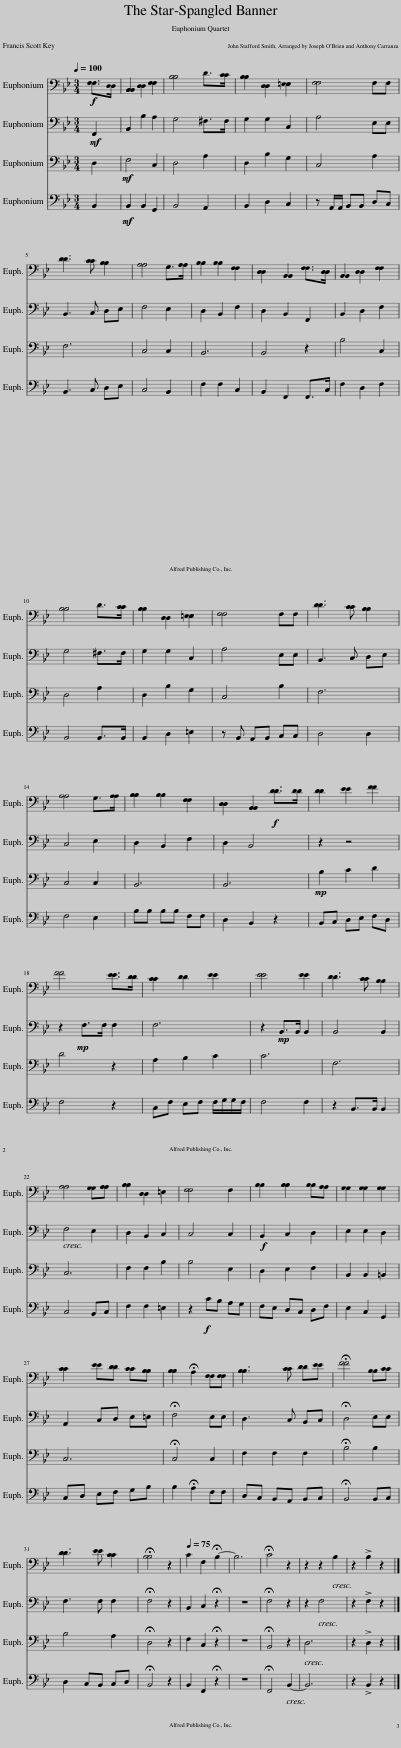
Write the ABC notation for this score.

X:1
%%score 1 2 3 4
L:1/8
Q:1/4=100
M:3/4
I:linebreak $
K:Bb
V:1 bass
V:2 bass
V:3 bass
V:4 bass
V:1
!f! [F,F,]>[D,D,] | [B,,B,,]2 [D,D,]2 [F,F,]2 | [B,B,]4 D>[CC] | [B,B,]2 [D,D,]2 [=E,E,E,]2 | [F,F,]4 F,F, |$ %5
 [DD]3 [CC] [B,B,]2 | [A,A,]4 G,>[A,A,] | [B,B,]2 [B,B,]2 [F,F,]2 | [D,D,]2 [B,,B,,]2 [F,F,]>[D,D,] | [B,,B,,]2 [D,D,]2 [F,F,]2 |$ %10
 [B,B,]4 D>[CC] | [B,B,]2 [D,D,]2 [=E,E,E,]2 | [F,F,]4 F,F, | [DD]3 [CC] [B,B,]2 |$ [A,A,]4 G,>[A,A,] | %15
 [B,B,]2 [B,B,]2 [F,F,]2 | [D,D,]2 [B,,B,,]2!f! [DD]>[DD] | [DD]2 [EE]2 [FF]2 |$ [FF]4 [EE]>[DD] | [CC]2 [DD]2 [EE]2 | %20
 [EE]4 [EE]2 | [DD]3 [CC] [B,B,]2 |$ [A,A,]4 [G,G,][A,A,] | [B,B,]2 [D,D,]2 =E,2 | [F,F,]4 F,2 | %25
 [B,B,]2 [B,B,]2 [B,B,][A,A,] | [G,G,]2 [G,G,]2 [G,G,]2 |$ [CC]2 [EE][DD] [CC][B,B,] | [B,B,]2 !fermata!A,2 [F,F,][F,F,] | [B,B,]3 [CC] [DD][EE] | %30
 !fermata![FF]4 [B,B,][CC] |$ [DD]3 [EE] [CC]2 | !fermata![B,B,]4 z2 |[Q:1/4=75] C2 F,2 !fermata!B,2- | B,6 | %35
 !fermata!C4 z2 | z2 z2 B,2 | z2 !>!B,2 z2 |] %38
V:2
!mf! F,,2 | B,,2 B,2 A,2 | G,4 ^F,>F, | G,2 G,2 C,2 | A,4 E,E, |$ %5
 B,,3 C, D,E, | F,4 E,2 | D,2 B,,2 F,2 | D,2 B,,2 F,,2 | B,,2 D,2 F,2 |$ %10
 G,4 ^F,>F, | G,2 G,2 C,2 | A,4 E,E, | B,,3 C, D,E, |$ C,4 E,2 | %15
 D,2 B,,2 F,2 | D,2 B,,4 | z2 z4 |$ z2!mp! F,>F, F,2 | F,6 | %20
 z2!mp! B,,>B,, B,,2 | B,,4 B,,2 |$ F,4 E,2 | D,2 B,,2 C,2 | C,4 C,2 | %25
!f! B,,2 C,2 D,2 | E,2 E,2 D,2 |$ A,,2 C,D, E,=E, | !fermata!F,4 E,E, | D,3 C, B,,C, | %30
 !fermata!D,4 E,E, |$ F,3 F, F,2 | !fermata!F,4 z2 | B,,2 C,2 !fermata!z2 | z6 | %35
 !fermata!F,4 z2 | z2 F,4 | z2 !>!F,2 z2 |] %38
V:3
 D,2 |!mf! F,4 C,2 | D,4 A,2 | D,2 B,2 G,2 | C,4 A,2 |$ %5
 F,6 | C,4 C,2 | B,,6 | B,,4 z2 | B,4 C,2 |$ %10
 D,4 A,2 | D,2 B,2 G,2 | C,4 B,2 | F,6 |$ C,4 C,2 | %15
 B,,6 | B,,6 |!mp! B,2 C2 D2 |$ D4 z2 | A,2 B,2 C2 | %20
 C6 | F,6 |$ C,6 | F,2 F,2 B,2 | B,4 E,2 | %25
 D,2 E,2 F,2 | B,,2 B,,2 =B,,2 |$ C,6 | !fermata!C,4 C,2 | F,2 F,2 F,2 | %30
 !fermata!B,4 B,2 |$ B,4 A,2 | !fermata!D,4 z2 | F,2 C,2 !fermata!z2 | z6 | %35
 !fermata!B,,4 z2 | D,6 | z2 !>!D,2 z2 |] %38
V:4
 B,,2 |!mf! B,,2 B,,2 G,,2 | B,,4 A,,2 | B,,2 D,2 C,2 | z A,,/A,,/ B,,B,, D,C, |$ %5
 B,,3 C, D,E, | C,4 B,,2 | F,2 F,2 C,2 | B,,2 F,,2 F,,>C, | F,2 D,2 F,2 |$ %10
 B,,4 B,,>B,, | B,,2 D,2 =E,2 | z B,, A,,B,, C,C, | D,4 D,2 |$ F,4 E,2 | %15
 B,B, B,B, F,F, | D,2 B,,2 z2 | B,,C, D,E, F,D, |$ F,4 z2 | C,F, E,F, F,/G,/G,/F,/ | %20
 F,4 F,2 | z2 B,,>B,, B,,2 |$ C,4 B,,C, | F,2 F,2 =E,2 | z2!f! CB, A,G, | %25
 F,E, D,C, D,F, | E,2 C,2 G,,2 |$ C,D, E,F, G,B, | B,2 !fermata!A,2 F,F, | D,C, B,,A,, B,,C, | %30
 !fermata!B,,4 B,,C, |$ D,2 C,B,, C,D, | !fermata!B,,4 z2 | B,,2 F,,2 !fermata!z2 | z6 | %35
 !fermata!F,,4 B,,2- | B,,6 | z2 !>!B,,2 z2 |] %38
